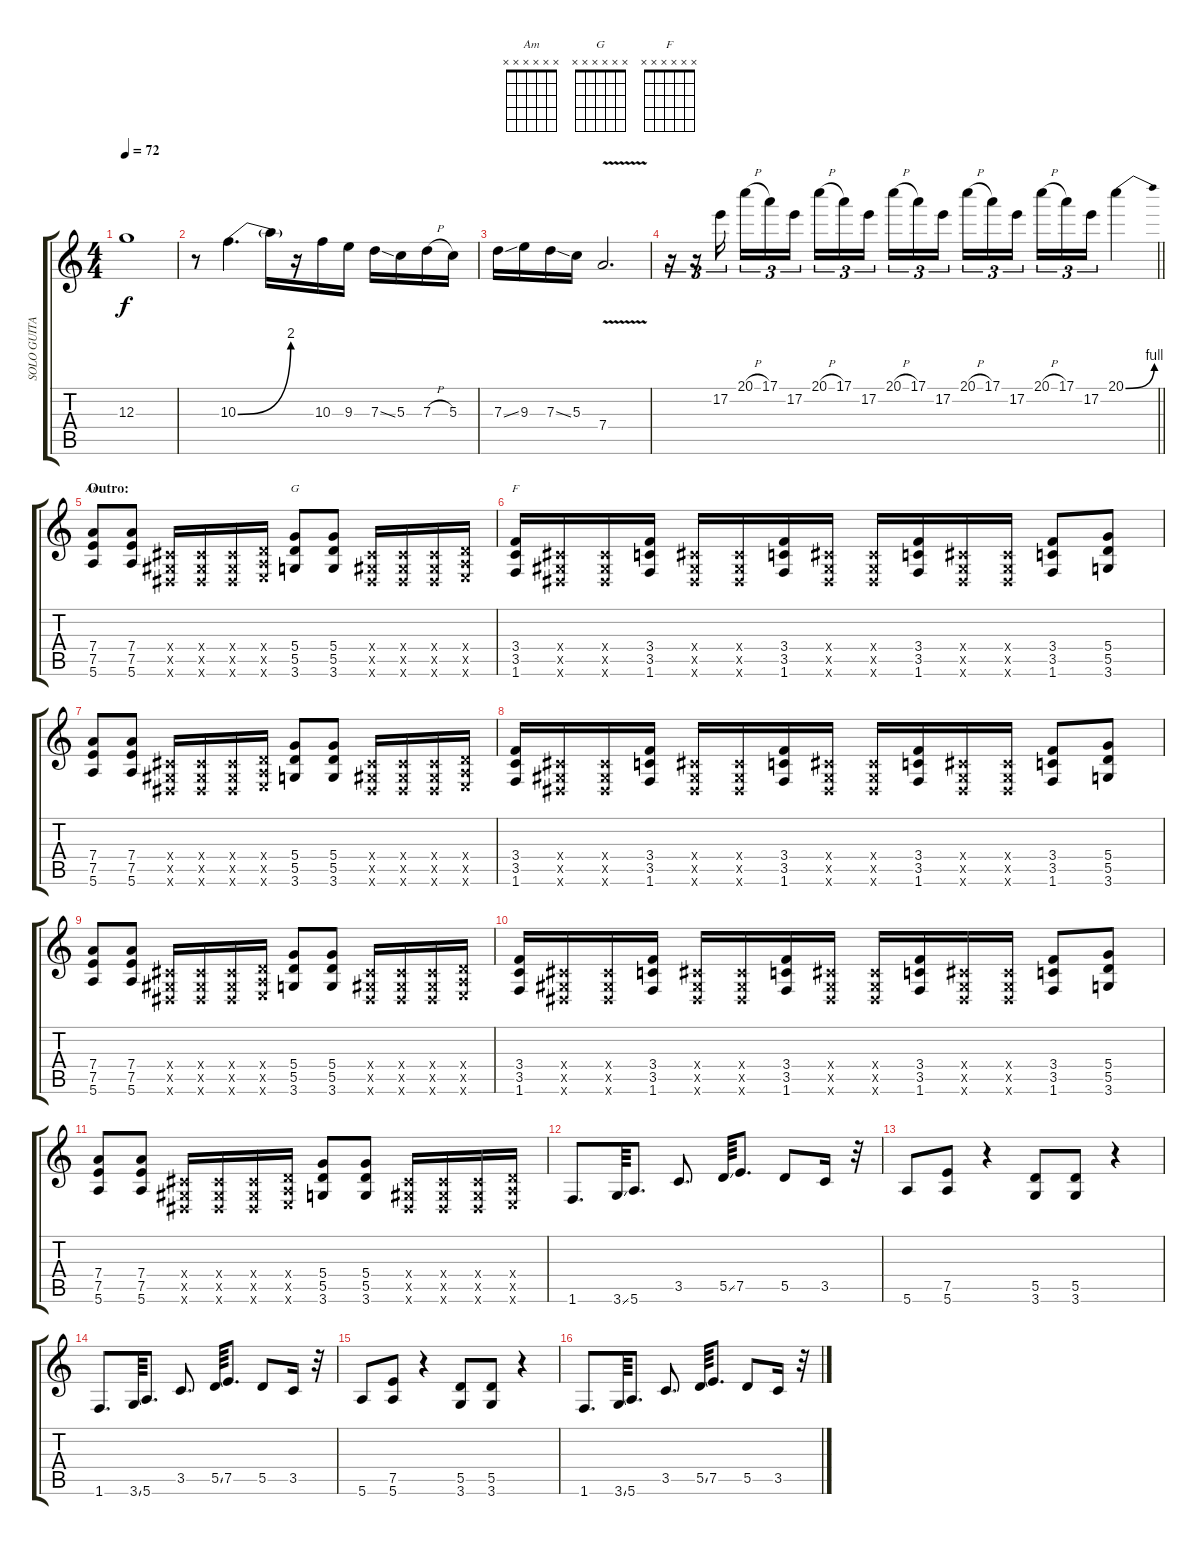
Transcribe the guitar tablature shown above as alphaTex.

\track ("SOLO GUITAR" "SOLO GUITA") {instrument overdrivenguitar}
\staff {score tabs}
\tuning (E4 B3 G3 D3 A2 E2) {hide}
\chord ("Am" x x x x x x)
\chord ("G" x x x x x x)
\chord ("F" x x x x x x)
\ts (4 4)
\tempo 72
\clef g2
\ks c
12.3{t}.1{dy f} |
r.8 10.3{be (bend 0 0 60 8)}.4{d} 10.3{t}.16 r.16 10.3.16 9.3.16 7.3{ss}.16 5.3.16 7.3{h}.16 5.3.16 |
7.3{ss}.16 9.3.16 7.3{ss}.16 5.3.16 7.4{v}.2{d} |
\barLineRight lightlight
r.16{tu (3 2)} r.16{tu (3 2)} 17.2.16{tu (3 2) beam splitsecondary} 20.1{h}.16{tu (3 2)} 17.1.16{tu (3 2)} 17.2.16{tu (3 2)} 20.1{h}.16{tu (3 2)} 17.1.16{tu (3 2)} 17.2.16{tu (3 2) beam splitsecondary} 20.1{h}.16{tu (3 2)} 17.1.16{tu (3 2)} 17.2.16{tu (3 2)} 20.1{h}.16{tu (3 2)} 17.1.16{tu (3 2)} 17.2.16{tu (3 2) beam splitsecondary} 20.1{h}.16{tu (3 2)} 17.1.16{tu (3 2)} 17.2.16{tu (3 2)} 20.1{be (bend 0 0 60 4)}.4 |
\section ("" "Outro:")
(7.4 7.5 5.6).8{ch "Am"} (7.4 7.5 5.6).8 (-1.4{x} -1.5{x} -1.6{x}).16 (-1.4{x} -1.5{x} -1.6{x}).16 (-1.4{x} -1.5{x} -1.6{x}).16 (0.4{x} 0.5{x} 0.6{x}).16 (5.4 5.5 3.6).8{ch "G"} (5.4 5.5 3.6).8 (-1.4{x} -1.5{x} -1.6{x}).16 (-1.4{x} -1.5{x} -1.6{x}).16 (-1.4{x} -1.5{x} -1.6{x}).16 (0.4{x} 0.5{x} 0.6{x}).16 |
(3.4 3.5 1.6).16{ch "F"} (-1.4{x} -1.5{x} -1.6{x}).16 (-1.4{x} -1.5{x} -1.6{x}).16 (3.4 3.5 1.6).16 (-1.4{x} -1.5{x} -1.6{x}).16 (-1.4{x} -1.5{x} -1.6{x}).16 (3.4 3.5 1.6).16 (-1.4{x} -1.5{x} -1.6{x}).16 (-1.4{x} -1.5{x} -1.6{x}).16 (3.4 3.5 1.6).16 (-1.4{x} -1.5{x} -1.6{x}).16 (-1.4{x} -1.5{x} -1.6{x}).16 (3.4 3.5 1.6).8 (5.4 5.5 3.6).8 |
(7.4 7.5 5.6).8 (7.4 7.5 5.6).8 (-1.4{x} -1.5{x} -1.6{x}).16 (-1.4{x} -1.5{x} -1.6{x}).16 (-1.4{x} -1.5{x} -1.6{x}).16 (0.4{x} 0.5{x} 0.6{x}).16 (5.4 5.5 3.6).8 (5.4 5.5 3.6).8 (-1.4{x} -1.5{x} -1.6{x}).16 (-1.4{x} -1.5{x} -1.6{x}).16 (-1.4{x} -1.5{x} -1.6{x}).16 (0.4{x} 0.5{x} 0.6{x}).16 |
(3.4 3.5 1.6).16 (-1.4{x} -1.5{x} -1.6{x}).16 (-1.4{x} -1.5{x} -1.6{x}).16 (3.4 3.5 1.6).16 (-1.4{x} -1.5{x} -1.6{x}).16 (-1.4{x} -1.5{x} -1.6{x}).16 (3.4 3.5 1.6).16 (-1.4{x} -1.5{x} -1.6{x}).16 (-1.4{x} -1.5{x} -1.6{x}).16 (3.4 3.5 1.6).16 (-1.4{x} -1.5{x} -1.6{x}).16 (-1.4{x} -1.5{x} -1.6{x}).16 (3.4 3.5 1.6).8 (5.4 5.5 3.6).8 |
(7.4 7.5 5.6).8 (7.4 7.5 5.6).8 (-1.4{x} -1.5{x} -1.6{x}).16 (-1.4{x} -1.5{x} -1.6{x}).16 (-1.4{x} -1.5{x} -1.6{x}).16 (0.4{x} 0.5{x} 0.6{x}).16 (5.4 5.5 3.6).8 (5.4 5.5 3.6).8 (-1.4{x} -1.5{x} -1.6{x}).16 (-1.4{x} -1.5{x} -1.6{x}).16 (-1.4{x} -1.5{x} -1.6{x}).16 (0.4{x} 0.5{x} 0.6{x}).16 |
(3.4 3.5 1.6).16 (-1.4{x} -1.5{x} -1.6{x}).16 (-1.4{x} -1.5{x} -1.6{x}).16 (3.4 3.5 1.6).16 (-1.4{x} -1.5{x} -1.6{x}).16 (-1.4{x} -1.5{x} -1.6{x}).16 (3.4 3.5 1.6).16 (-1.4{x} -1.5{x} -1.6{x}).16 (-1.4{x} -1.5{x} -1.6{x}).16 (3.4 3.5 1.6).16 (-1.4{x} -1.5{x} -1.6{x}).16 (-1.4{x} -1.5{x} -1.6{x}).16 (3.4 3.5 1.6).8 (5.4 5.5 3.6).8 |
(7.4 7.5 5.6).8 (7.4 7.5 5.6).8 (-1.4{x} -1.5{x} -1.6{x}).16 (-1.4{x} -1.5{x} -1.6{x}).16 (-1.4{x} -1.5{x} -1.6{x}).16 (0.4{x} 0.5{x} 0.6{x}).16 (5.4 5.5 3.6).8 (5.4 5.5 3.6).8 (-1.4{x} -1.5{x} -1.6{x}).16 (-1.4{x} -1.5{x} -1.6{x}).16 (-1.4{x} -1.5{x} -1.6{x}).16 (0.4{x} 0.5{x} 0.6{x}).16 |
1.6.8{d} 3.6{ss}.64 5.6.8{d} 3.5.8{d} 5.5{ss}.64 7.5.8{d} 5.5.8 3.5.16 r.32 |
5.6.8 (7.5 5.6).8 r.4 (5.5 3.6).8 (5.5 3.6).8 r.4 |
1.6.8{d} 3.6{ss}.64 5.6.8{d} 3.5.8{d} 5.5{ss}.64 7.5.8{d} 5.5.8 3.5.16 r.32 |
5.6.8 (7.5 5.6).8 r.4 (5.5 3.6).8 (5.5 3.6).8 r.4 |
1.6.8{d} 3.6{ss}.64 5.6.8{d} 3.5.8{d} 5.5{ss}.64 7.5.8{d} 5.5.8 3.5.16 r.32
